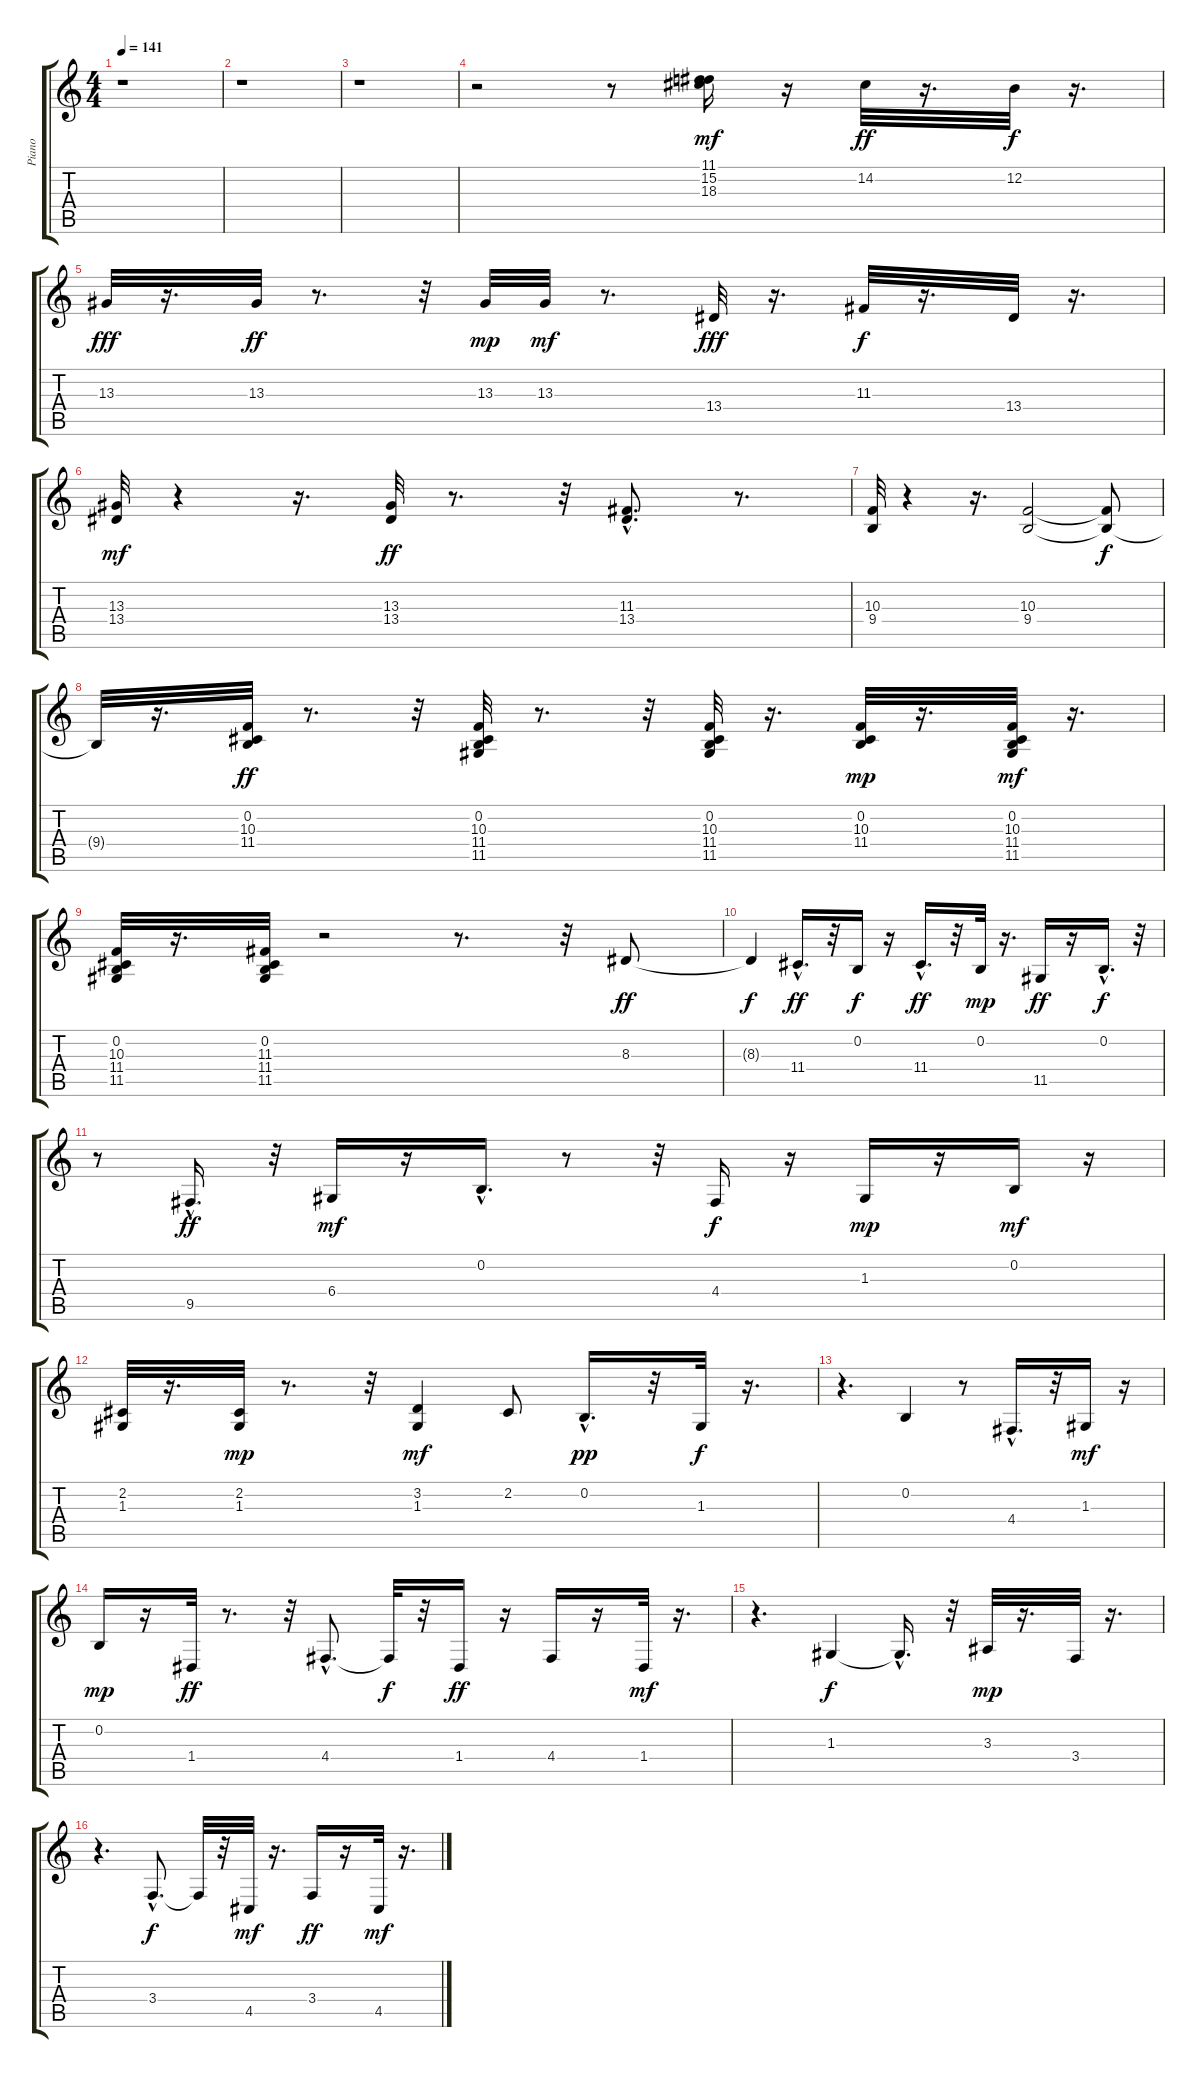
\track ("Piano" "Piano") {instrument honkytonkpiano}
\staff {score tabs}
\tuning (E4 B3 G3 D3 A2 E2) {hide}
\ts (4 4)
\tempo 141
\clef g2
\ks c
r.1{dy mf instrument honkytonkpiano} |
r.1 |
r.1 |
r.2 r.8 (11.1 15.2 18.3).16 r.16 14.2.32{dy ff} r.16{d} 12.2.32{dy f} r.16{d} |
13.3.32{dy fff} r.16{d} 13.3.32{dy ff} r.8{d} r.32 13.3.32{dy mp} 13.3.32{dy mf} r.8{d} 13.4.32{dy fff} r.16{d} 11.3.32{dy f} r.16{d} 13.4.32 r.16{d} |
(13.3 13.4).32{dy mf} r.4 r.16{d} (13.3 13.4).32{dy ff} r.8{d} r.32 (11.3{hac} 13.4).8{d} r.8{d} |
(10.3 9.4).32 r.4 r.16{d} (10.3 9.4).2 (10.3{t} 9.4{t}).8{dy f} |
9.4{t}.32 r.16{d} (0.2 10.3 11.4).32{dy ff} r.8{d} r.32 (0.2 10.3 11.4 11.5).32 r.8{d} r.32 (0.2 10.3 11.4 11.5).32 r.16{d} (0.2 10.3 11.4).32{dy mp} r.16{d} (0.2 10.3 11.4 11.5).32{dy mf} r.16{d} |
(0.2 10.3 11.4 11.5).32 r.16{d} (0.2 11.3 11.4 11.5).32 r.2 r.8{d} r.32 8.3.8{dy ff} |
8.3{t}.4{dy f} 11.4{hac}.16{d dy ff} r.32 0.2.16{dy f} r.16 11.4{hac}.16{d dy ff} r.32 0.2.32{dy mp} r.16{d} 11.5.16{dy ff} r.16 0.2{hac}.16{d dy f} r.32 |
r.8 9.5{hac}.16{d dy ff} r.32 6.4.16{dy mf} r.16 0.2{hac}.16{d} r.8 r.32 4.4.16{dy f} r.16 1.3.16{dy mp} r.16 0.2.16{dy mf} r.16 |
(2.2 1.3).32 r.16{d} (2.2 1.3).32{dy mp} r.8{d} r.32 (3.2 1.3).4{dy mf} 2.2.8 0.2{hac}.16{d dy pp} r.32 1.3.32{dy f} r.16{d} |
r.4{d} 0.2.4 r.8 4.4{hac}.16{d} r.32 1.3.16{dy mf} r.16 |
0.2.16{dy mp} r.16 1.4.32{dy ff} r.8{d} r.32 4.4{hac}.8{d} 4.4{t}.32{dy f} r.32 1.4.16{dy ff} r.16 4.4.16 r.16 1.4.32{dy mf} r.16{d} |
r.4{d} 1.3.4{dy f} 1.3{hac t}.16{d} r.32 3.3.32{dy mp} r.16{d} 3.4.32 r.16{d} |
r.4{d} 3.4{hac}.8{d dy f} 3.4{t}.32 r.32 4.5.32{dy mf} r.16{d} 3.4.16{dy ff} r.16 4.5.32{dy mf} r.16{d}
